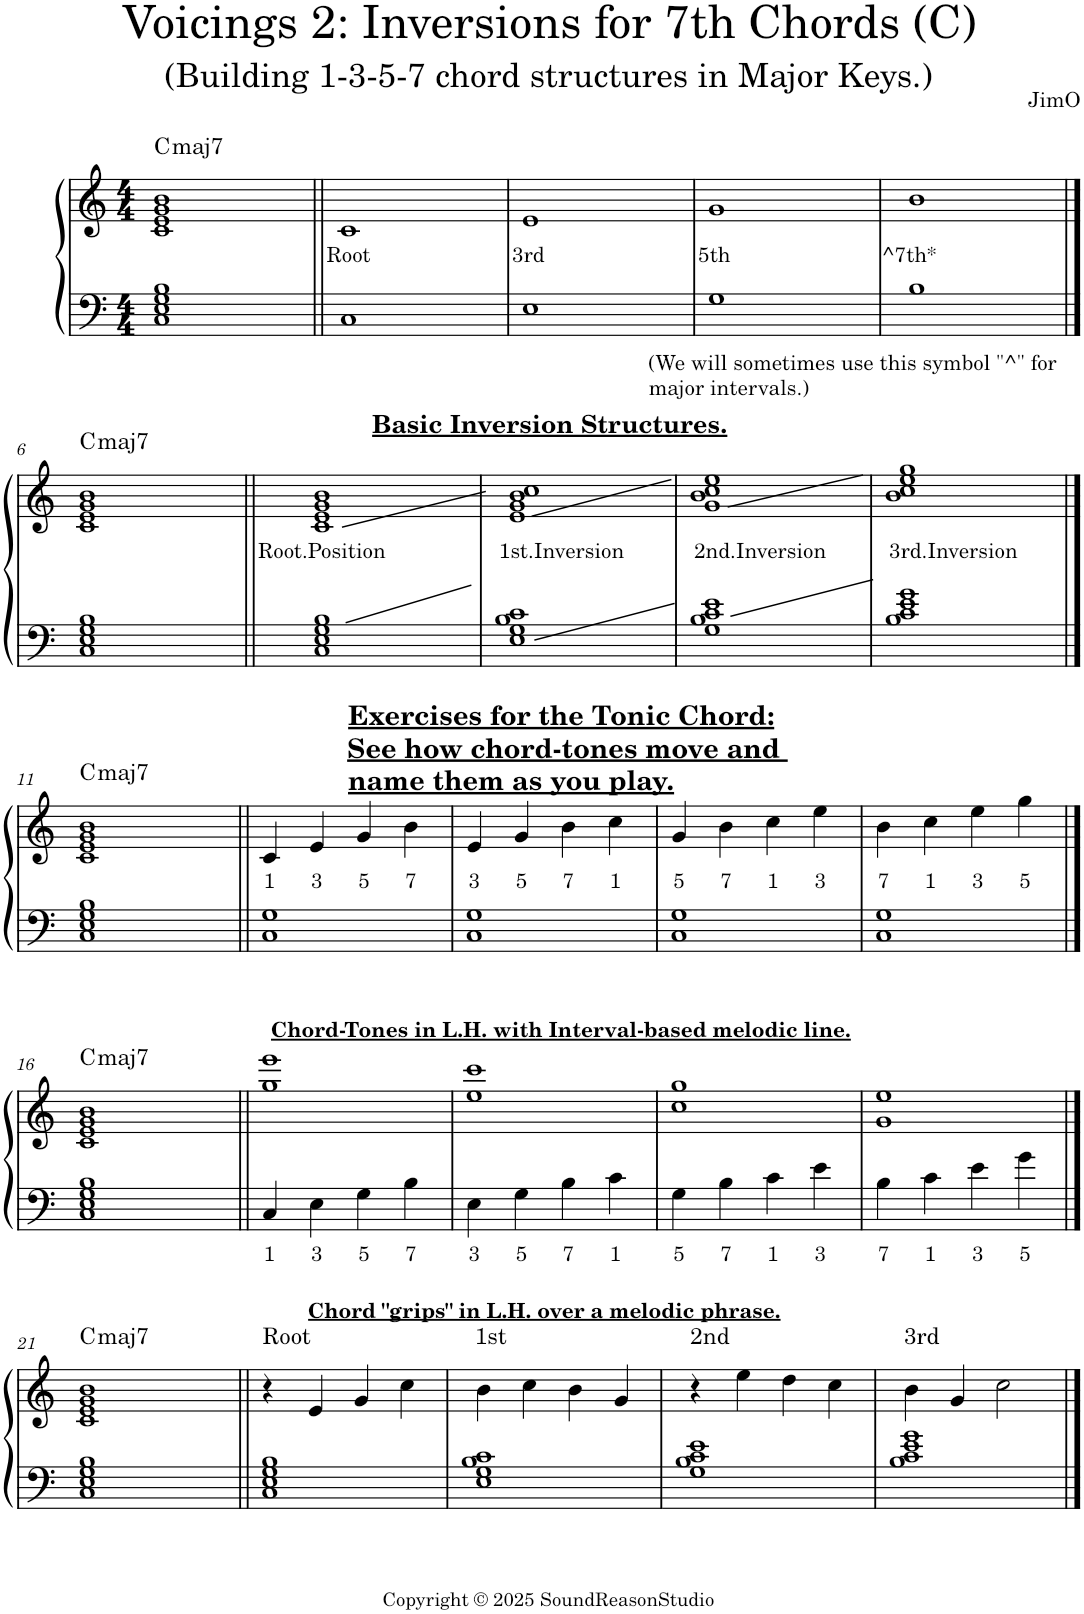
**kern	**text	**kern	**text	**harte
*part1	*part1	*part1	*part1	*part1
*staff2	*staff2	*staff1	*staff1	*
*I"Piano	*	*	*	*
*I'Pno.	*	*	*	*
*clefF4	*	*clefG2	*	*
*k[]	*	*k[]	*	*
*M4/4	*	*M4/4	*	*
=1	=1	=1	=1	=1
!	!	!	!	!LO:H:kt=maj7
1C 1E 1G 1B	.	1c 1e 1g 1b	.	C:maj7
=2||	=2||	=2||	=2||	=2||
!LO:TX:b:t=(We will sometimes use this symbol "^" for	!	!	!	!
!LO:TX:b:t=major intervals.)	!	!	!	!
!	!	!	!LO:LY:b	!
1C	.	1c	Root	.
=3	=3	=3	=3	=3
!	!	!	!LO:LY:b	!
1E	.	1e	3rd	.
=4	=4	=4	=4	=4
!	!	!	!LO:LY:b	!
1G	.	1g	5th	.
=5	=5	=5	=5	=5
!	!	!	!LO:LY:b	!
1B	.	1b	^7th*	.
!!LO:LB:g=z
==6	==6	==6	==6	==6
!	!	!	!	!LO:H:kt=maj7
1C 1E 1G 1B	.	1c 1e 1g 1b	.	C:maj7
=7||	=7||	=7||	=7||	=7||
!	!	!LO:TX:a:B:t=Basic Inversion Structures.	!	!
!	!	!	!LO:LY:b	!
1C 1E 1G 1B	.	1c 1e 1g 1b	Root.Position	.
=8	=8	=8	=8	=8
!	!	!	!LO:LY:b	!
1E 1G 1B 1c	.	1e 1g 1b 1cc	1st.Inversion	.
=9	=9	=9	=9	=9
!	!	!	!LO:LY:b	!
1G 1B 1c 1e	.	1g 1b 1cc 1ee	2nd.Inversion	.
=10	=10	=10	=10	=10
!	!	!	!LO:LY:b	!
1B 1c 1e 1g	.	1b 1cc 1ee 1gg	3rd.Inversion	.
!!LO:LB:g=z
==11	==11	==11	==11	==11
!	!	!	!	!LO:H:kt=maj7
1C 1E 1G 1B	.	1c 1e 1g 1b	.	C:maj7
=12||	=12||	=12||	=12||	=12||
!	!	!	!LO:LY:b	!
1C 1G	.	4c/	1	.
!	!	!	!LO:LY:b	!
.	.	4e/	3	.
!	!	!	!LO:LY:b	!
.	.	4g/	5	.
!	!	!LO:TX:a:B:t=Exercises for the Tonic Chord&colon;	!	!
!	!	!LO:TX:a:t=See how chord-tones move and	!	!
!	!	!LO:TX:a:t=name them as you play.	!	!
!	!	!	!LO:LY:b	!
.	.	4b\	7	.
=13	=13	=13	=13	=13
!	!	!	!LO:LY:b	!
1C 1G	.	4e/	3	.
!	!	!	!LO:LY:b	!
.	.	4g/	5	.
!	!	!	!LO:LY:b	!
.	.	4b\	7	.
!	!	!	!LO:LY:b	!
.	.	4cc\	1	.
=14	=14	=14	=14	=14
!	!	!	!LO:LY:b	!
1C 1G	.	4g/	5	.
!	!	!	!LO:LY:b	!
.	.	4b\	7	.
!	!	!	!LO:LY:b	!
.	.	4cc\	1	.
!	!	!	!LO:LY:b	!
.	.	4ee\	3	.
=15	=15	=15	=15	=15
!	!	!	!LO:LY:b	!
1C 1G	.	4b\	7	.
!	!	!	!LO:LY:b	!
.	.	4cc\	1	.
!	!	!	!LO:LY:b	!
.	.	4ee\	3	.
!	!	!	!LO:LY:b	!
.	.	4gg\	5	.
!!LO:LB:g=z
==16	==16	==16	==16	==16
!	!	!	!	!LO:H:kt=maj7
1C 1E 1G 1B	.	1c 1e 1g 1b	.	C:maj7
=17||	=17||	=17||	=17||	=17||
!	!	!LO:TX:a:B:t=Chord-Tones in L.H. with Interval-based melodic line.	!	!
!	!LO:LY:b	!	!	!
4C/	1	1gg 1eee	.	.
!	!LO:LY:b	!	!	!
4E\	3	.	.	.
!	!LO:LY:b	!	!	!
4G\	5	.	.	.
!	!LO:LY:b	!	!	!
4B\	7	.	.	.
=18	=18	=18	=18	=18
!	!LO:LY:b	!	!	!
4E\	3	1ee 1ccc	.	.
!	!LO:LY:b	!	!	!
4G\	5	.	.	.
!	!LO:LY:b	!	!	!
4B\	7	.	.	.
!	!LO:LY:b	!	!	!
4c\	1	.	.	.
=19	=19	=19	=19	=19
!	!LO:LY:b	!	!	!
4G\	5	1cc 1gg	.	.
!	!LO:LY:b	!	!	!
4B\	7	.	.	.
!	!LO:LY:b	!	!	!
4c\	1	.	.	.
!	!LO:LY:b	!	!	!
4e\	3	.	.	.
=20	=20	=20	=20	=20
!	!LO:LY:b	!	!	!
4B\	7	1g 1ee	.	.
!	!LO:LY:b	!	!	!
4c\	1	.	.	.
!	!LO:LY:b	!	!	!
4e\	3	.	.	.
!	!LO:LY:b	!	!	!
4g\	5	.	.	.
!!LO:LB:g=z
==21	==21	==21	==21	==21
!	!	!	!	!LO:H:kt=maj7
1C 1E 1G 1B	.	1c 1e 1g 1b	.	C:maj7
=22||	=22||	=22||	=22||	=22||
!	!	!	!	!LO:H:kt=Root
1C 1E 1G 1B	.	4r	.	N
!	!	!LO:TX:a:B:t=Chord "grips" in L.H. over a melodic phrase.	!	!
.	.	4e/	.	.
.	.	4g/	.	.
.	.	4cc\	.	.
=23	=23	=23	=23	=23
!	!	!	!	!LO:H:kt=1st
1E 1G 1B 1c	.	4b\	.	N
.	.	4cc\	.	.
.	.	4b\	.	.
.	.	4g/	.	.
=24	=24	=24	=24	=24
!	!	!	!	!LO:H:kt=2nd
1G 1B 1c 1e	.	4r	.	N
.	.	4ee\	.	.
.	.	4dd\	.	.
.	.	4cc\	.	.
=25	=25	=25	=25	=25
!	!	!	!	!LO:H:kt=3rd
1B 1c 1e 1g	.	4b\	.	N
.	.	4g/	.	.
.	.	2cc\	.	.
==	==	==	==	==
*-	*-	*-	*-	*-
